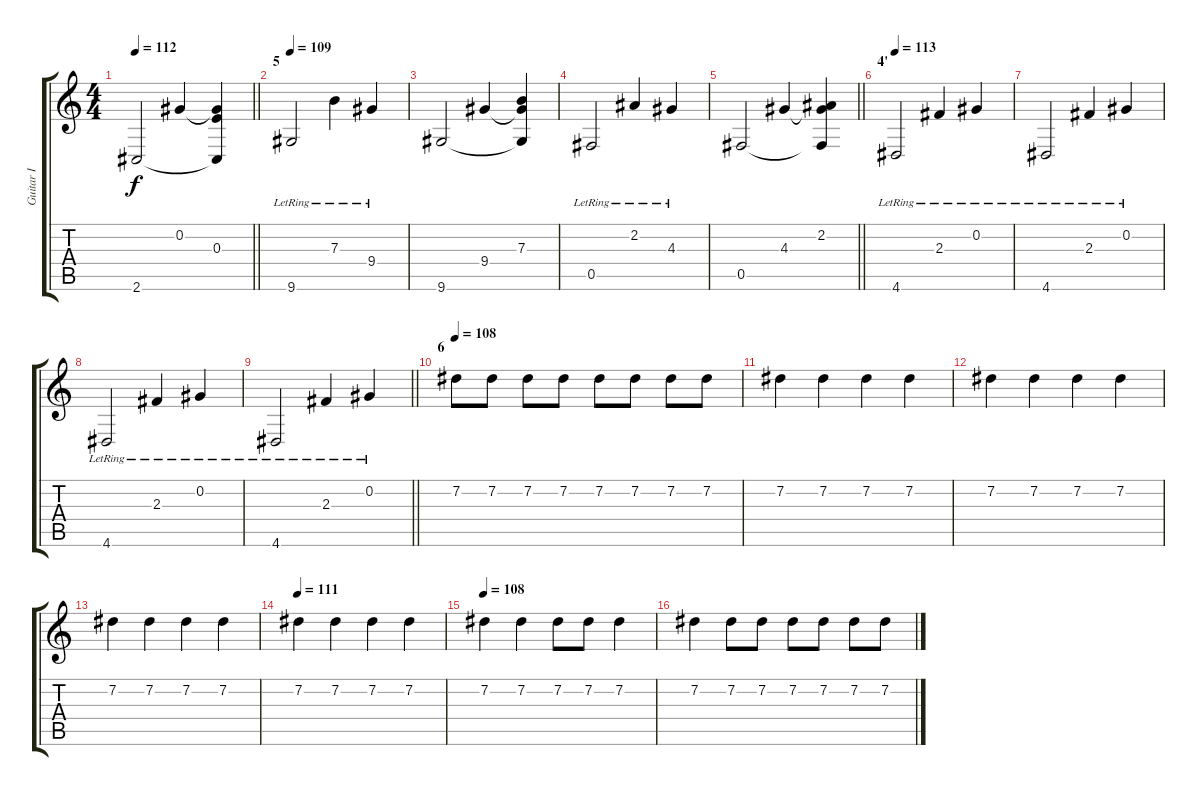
\track ("Guitar I" "Guitar I") {instrument overdrivenguitar}
\staff {score tabs}
\tuning (Db4 Ab3 E3 B2 Gb2 B1) {hide}
\ts (4 4)
\tempo 112
\clef g2
\barLineRight lightlight
\ks c
2.6.2{dy f} 0.2.4 (0.2{t} 0.3 2.6{t}).4 |
\section ("" "5")
\tempo 109
9.6{lr}.2 7.3{lr}.4 9.4{lr}.4 |
9.6.2 9.4.4 (7.3 9.4{t} 9.6{t}).4 |
0.5{lr}.2 2.2{lr}.4 4.3{lr}.4 |
\barLineRight lightlight
0.5.2 4.3.4 (2.2 4.3{t} 0.5{t}).4 |
\section ("" "4'")
\tempo 113
4.6{lr}.2 2.3{lr}.4 0.2{lr}.4 |
4.6{lr}.2 2.3{lr}.4 0.2{lr}.4 |
4.6{lr}.2 2.3{lr}.4 0.2{lr}.4 |
\barLineRight lightlight
4.6{lr}.2 2.3{lr}.4 0.2{lr}.4 |
\section ("" "6")
\tempo 108
7.2.8{instrument electricguitarjazz} 7.2.8 7.2.8 7.2.8 7.2.8 7.2.8 7.2.8 7.2.8 |
7.2.4 7.2.4 7.2.4 7.2.4 |
7.2.4 7.2.4 7.2.4 7.2.4 |
7.2.4 7.2.4 7.2.4 7.2.4 |
\tempo 111
7.2.4 7.2.4 7.2.4 7.2.4 |
\tempo 108
7.2.4 7.2.4 7.2.8 7.2.8 7.2.4 |
7.2.4 7.2.8 7.2.8 7.2.8 7.2.8 7.2.8 7.2.8
